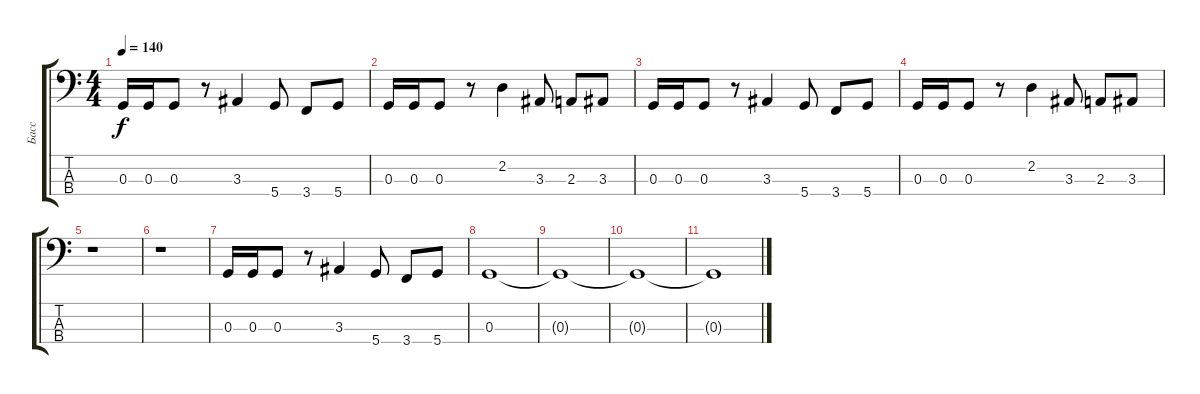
\track ("Басс" "Басс") {instrument electricbassfinger}
\staff {score tabs}
\tuning (F2 C2 G1 D1) {hide}
\ts (4 4)
\tempo 140
\clef f4
\ks c
0.3.16{dy f} 0.3.16 0.3.8 r.8 3.3.4 5.4.8 3.4.8 5.4.8 |
0.3.16 0.3.16 0.3.8 r.8 2.2.4 3.3.8 2.3.8 3.3.8 |
0.3.16 0.3.16 0.3.8 r.8 3.3.4 5.4.8 3.4.8 5.4.8 |
0.3.16 0.3.16 0.3.8 r.8 2.2.4 3.3.8 2.3.8 3.3.8 |
r.1 |
r.1 |
0.3.16 0.3.16 0.3.8 r.8 3.3.4 5.4.8 3.4.8 5.4.8 |
0.3.1 |
0.3{t}.1 |
0.3{t}.1 |
0.3{t}.1
